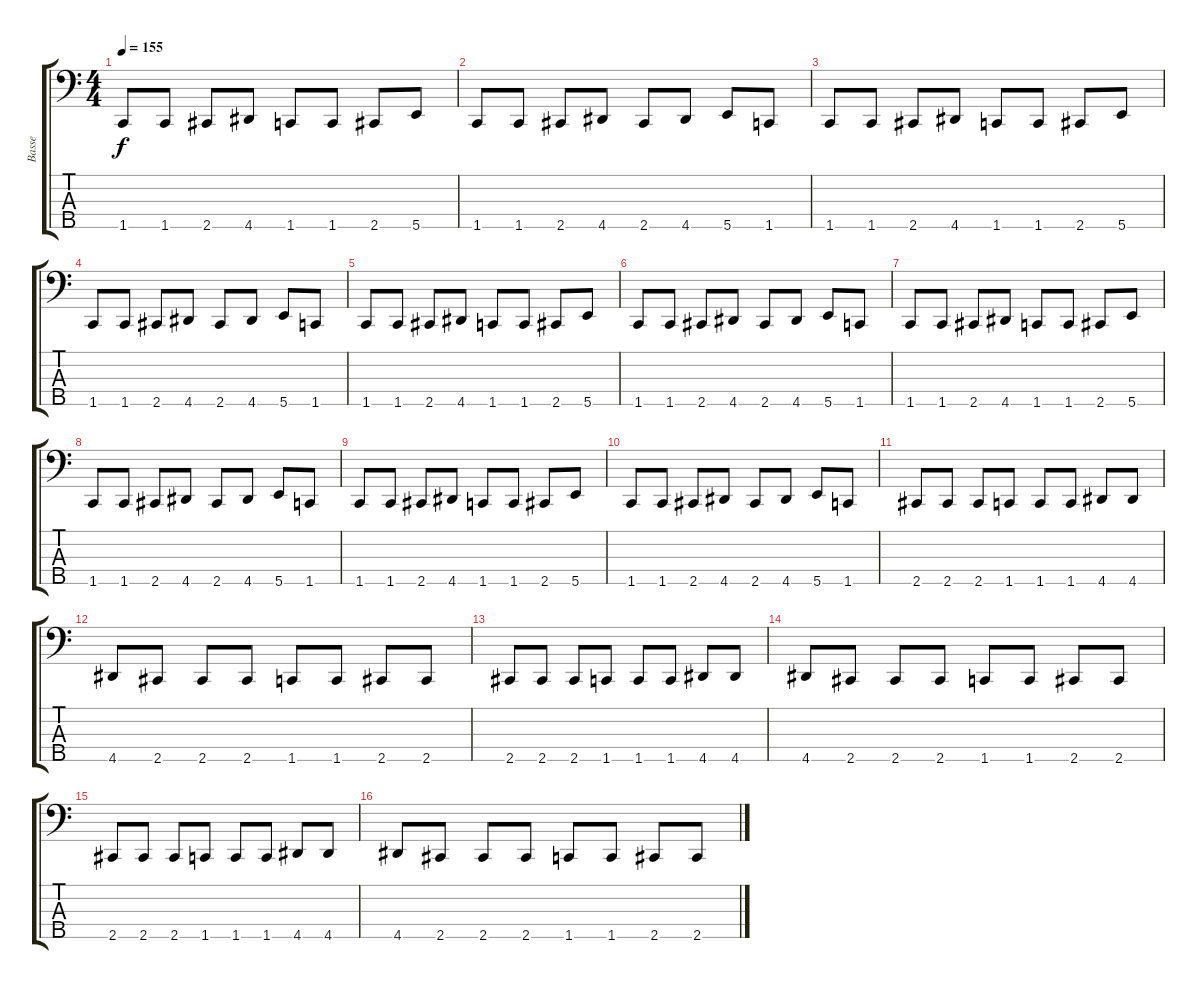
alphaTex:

\track ("Basse" "Basse") {instrument electricbasspick}
\staff {score tabs}
\tuning (G2 D2 A1 E1 B0) {hide}
\ts (4 4)
\tempo 155
\clef f4
\ks c
1.5.8{dy f} 1.5.8 2.5.8 4.5.8 1.5.8 1.5.8 2.5.8 5.5.8 |
1.5.8 1.5.8 2.5.8 4.5.8 2.5.8 4.5.8 5.5.8 1.5.8 |
1.5.8 1.5.8 2.5.8 4.5.8 1.5.8 1.5.8 2.5.8 5.5.8 |
1.5.8 1.5.8 2.5.8 4.5.8 2.5.8 4.5.8 5.5.8 1.5.8 |
1.5.8 1.5.8 2.5.8 4.5.8 1.5.8 1.5.8 2.5.8 5.5.8 |
1.5.8 1.5.8 2.5.8 4.5.8 2.5.8 4.5.8 5.5.8 1.5.8 |
1.5.8 1.5.8 2.5.8 4.5.8 1.5.8 1.5.8 2.5.8 5.5.8 |
1.5.8 1.5.8 2.5.8 4.5.8 2.5.8 4.5.8 5.5.8 1.5.8 |
1.5.8 1.5.8 2.5.8 4.5.8 1.5.8 1.5.8 2.5.8 5.5.8 |
1.5.8 1.5.8 2.5.8 4.5.8 2.5.8 4.5.8 5.5.8 1.5.8 |
\section ("" "")
2.5.8 2.5.8 2.5.8 1.5.8 1.5.8 1.5.8 4.5.8 4.5.8 |
4.5.8 2.5.8 2.5.8 2.5.8 1.5.8 1.5.8 2.5.8 2.5.8 |
2.5.8 2.5.8 2.5.8 1.5.8 1.5.8 1.5.8 4.5.8 4.5.8 |
4.5.8 2.5.8 2.5.8 2.5.8 1.5.8 1.5.8 2.5.8 2.5.8 |
2.5.8 2.5.8 2.5.8 1.5.8 1.5.8 1.5.8 4.5.8 4.5.8 |
4.5.8 2.5.8 2.5.8 2.5.8 1.5.8 1.5.8 2.5.8 2.5.8
